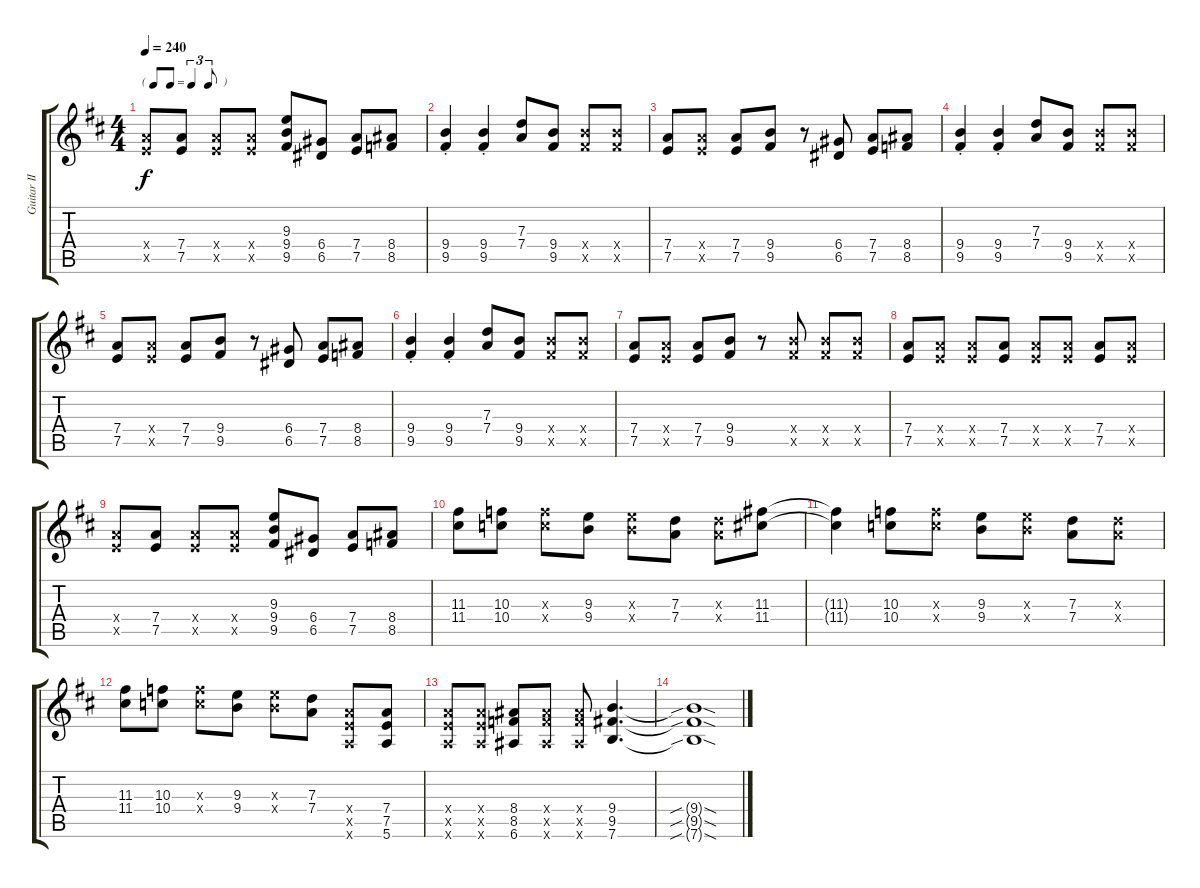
\track ("Guitar II (Nakano Azusa)" "Guitar II ") {instrument distortionguitar}
\staff {score tabs}
\tuning (E4 B3 G3 D3 A2 E2) {hide}
\ts (4 4)
\tf triplet8th
\tempo 240
\clef g2
\ks d
(7.4{x} 7.5{x}).8{dy f} (7.4 7.5).8 (7.4{x} 7.5{x}).8 (7.4{x} 7.5{x}).8 (9.3 9.4 9.5).8 (6.4 6.5).8 (7.4 7.5).8 (8.4 8.5).8 |
(9.4{st} 9.5{st}).4 (9.4{st} 9.5{st}).4 (7.3 7.4).8 (9.4 9.5).8 (9.4{x} 9.5{x}).8 (9.4{x} 9.5{x}).8 |
(7.4 7.5).8 (7.4{x} 7.5{x}).8 (7.4 7.5).8 (9.4 9.5).8 r.8 (6.4 6.5).8 (7.4 7.5).8 (8.4 8.5).8 |
(9.4{st} 9.5{st}).4 (9.4{st} 9.5{st}).4 (7.3 7.4).8 (9.4 9.5).8 (9.4{x} 9.5{x}).8 (9.4{x} 9.5{x}).8 |
(7.4 7.5).8 (7.4{x} 7.5{x}).8 (7.4 7.5).8 (9.4 9.5).8 r.8 (6.4 6.5).8 (7.4 7.5).8 (8.4 8.5).8 |
(9.4{st} 9.5{st}).4 (9.4{st} 9.5{st}).4 (7.3 7.4).8 (9.4 9.5).8 (9.4{x} 9.5{x}).8 (9.4{x} 9.5{x}).8 |
(7.4 7.5).8 (7.4{x} 7.5{x}).8 (7.4 7.5).8 (9.4 9.5).8 r.8 (9.4{x} 9.5{x}).8 (9.4{x} 9.5{x}).8 (9.4{x} 9.5{x}).8 |
(7.4 7.5).8 (7.4{x} 7.5{x}).8 (7.4{x} 7.5{x}).8 (7.4 7.5).8 (7.4{x} 7.5{x}).8 (7.4{x} 7.5{x}).8 (7.4 7.5).8 (7.4{x} 7.5{x}).8 |
(7.4{x} 7.5{x}).8 (7.4 7.5).8 (7.4{x} 7.5{x}).8 (7.4{x} 7.5{x}).8 (9.3 9.4 9.5).8 (6.4 6.5).8 (7.4 7.5).8 (8.4 8.5).8 |
(11.3 11.4).8 (10.3 10.4).8 (10.3{x} 10.4{x}).8 (9.3 9.4).8 (9.3{x} 9.4{x}).8 (7.3 7.4).8 (7.3{x} 7.4{x}).8 (11.3 11.4).8 |
(11.3{t} 11.4{t}).4 (10.3 10.4).8 (10.3{x} 10.4{x}).8 (9.3 9.4).8 (9.3{x} 9.4{x}).8 (7.3 7.4).8 (7.3{x} 7.4{x}).8 |
(11.3 11.4).8 (10.3 10.4).8 (10.3{x} 10.4{x}).8 (9.3 9.4).8 (9.3{x} 9.4{x}).8 (7.3 7.4).8 (7.4{x} 7.5{x} 5.6{x}).8 (7.4 7.5 5.6).8 |
(7.4{x} 7.5{x} 5.6{x}).8 (7.4{x} 7.5{x} 5.6{x}).8 (8.4 8.5 6.6).8 (8.4{x} 8.5{x} 6.6{x}).8 (8.4{x} 8.5{x} 6.6{x}).8 (9.4 9.5 7.6).4{d} |
(9.4{sib sod t} 9.5{sib sod t} 7.6{sib sod t}).1
